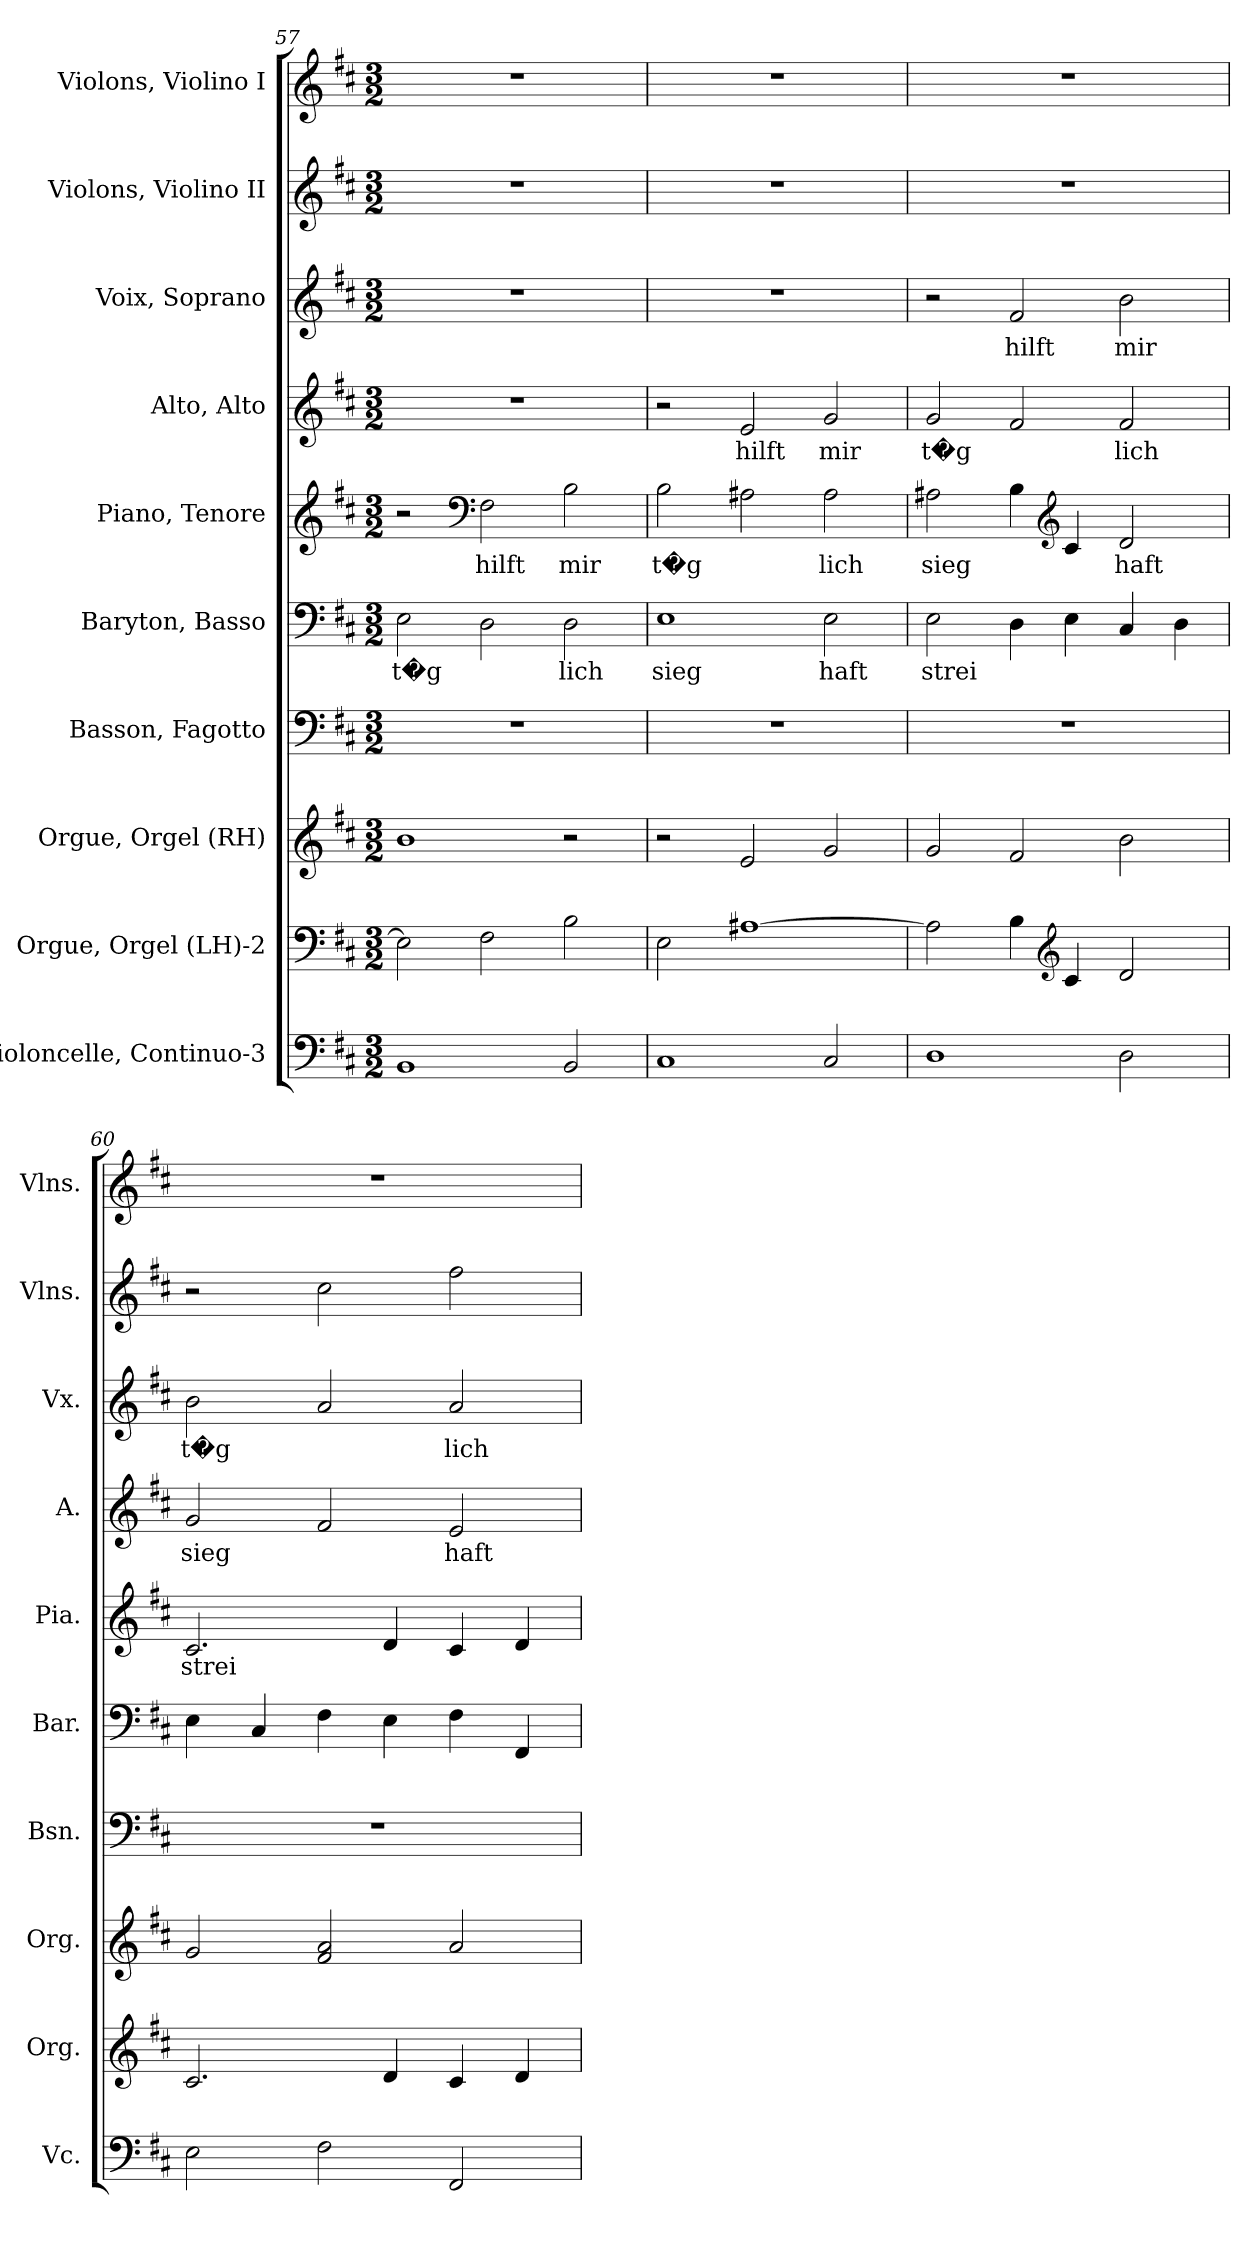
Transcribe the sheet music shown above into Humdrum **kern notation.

**kern	**kern	**kern	**kern	**kern	**text	**kern	**text	**kern	**text	**kern	**text	**kern	**kern
*part10	*part9	*part8	*part7	*part6	*part6	*part5	*part5	*part4	*part4	*part3	*part3	*part2	*part1
*staff10	*staff9	*staff8	*staff7	*staff6	*staff6	*staff5	*staff5	*staff4	*staff4	*staff3	*staff3	*staff2	*staff1
*I"Violoncelle, Continuo-3	*I"Orgue, Orgel (LH)-2	*I"Orgue, Orgel (RH)	*I"Basson, Fagotto	*I"Baryton, Basso	*	*I"Piano, Tenore	*	*I"Alto, Alto	*	*I"Voix, Soprano	*	*I"Violons, Violino II	*I"Violons, Violino I
*I'Vc.	*I'Org.	*I'Org.	*I'Bsn.	*I'Bar.	*	*I'Pia.	*	*I'A.	*	*I'Vx.	*	*I'Vlns.	*I'Vlns.
*clefF4	*clefF4	*clefG2	*clefF4	*clefF4	*	*clefG2	*	*clefG2	*	*clefG2	*	*clefG2	*clefG2
*k[f#c#]	*k[f#c#]	*k[f#c#]	*k[f#c#]	*k[f#c#]	*	*k[f#c#]	*	*k[f#c#]	*	*k[f#c#]	*	*k[f#c#]	*k[f#c#]
*M3/2	*M3/2	*M3/2	*M3/2	*M3/2	*	*M3/2	*	*M3/2	*	*M3/2	*	*M3/2	*M3/2
=57	=57	=57	=57	=57	=57	=57	=57	=57	=57	=57	=57	=57	=57
1BB	2E\]	1b	1.r	2E\	t�g	2r	.	1.r	.	1.r	.	1.r	1.r
*	*	*	*	*	*	*clefF4	*	*	*	*	*	*	*
.	2F#\	.	.	2D\	.	2F#\	hilft	.	.	.	.	.	.
2BB/	2B\	2r	.	2D\	lich	2B\	mir	.	.	.	.	.	.
!!LO:PB:g=z
=58	=58	=58	=58	=58	=58	=58	=58	=58	=58	=58	=58	=58	=58
1C#	2E\	2r	1.r	1E	sieg	2B\	t�g	2r	.	1.r	.	1.r	1.r
.	[1A#X	2e/	.	.	.	2A#X\	.	2e/	hilft	.	.	.	.
2C#/	.	2g/	.	2E\	haft	2A#\	lich	2g/	mir	.	.	.	.
=59	=59	=59	=59	=59	=59	=59	=59	=59	=59	=59	=59	=59	=59
1D	2A#\]	2g/	1.r	2E\	strei	2A#X\	sieg	2g/	t�g	2r	.	1.r	1.r
.	4B\	2f#/	.	4D\	.	4B\	.	2f#/	.	2f#/	hilft	.	.
*	*clefG2	*	*	*	*	*clefG2	*	*	*	*	*	*	*
.	4c#/	.	.	4E\	.	4c#/	.	.	.	.	.	.	.
2D\	2d/	2b\	.	4C#/	.	2d/	haft	2f#/	lich	2b\	mir	.	.
.	.	.	.	4D\	.	.	.	.	.	.	.	.	.
=60	=60	=60	=60	=60	=60	=60	=60	=60	=60	=60	=60	=60	=60
2E\	2.c#/	2g/	1.r	4E\	.	2.c#/	strei	2g/	sieg	2b\	t�g	2r	1.r
.	.	.	.	4C#/	.	.	.	.	.	.	.	.	.
2F#\	.	2f#/ 2a/	.	4F#\	.	.	.	2f#/	.	2a/	.	2cc#\	.
.	4d/	.	.	4E\	.	4d/	.	.	.	.	.	.	.
2FF#/	4c#/	2a/	.	4F#\	.	4c#/	.	2e/	haft	2a/	lich	2ff#\	.
.	4d/	.	.	4FF#/	.	4d/	.	.	.	.	.	.	.
=	=	=	=	=	=	=	=	=	=	=	=	=	=
*-	*-	*-	*-	*-	*-	*-	*-	*-	*-	*-	*-	*-	*-
